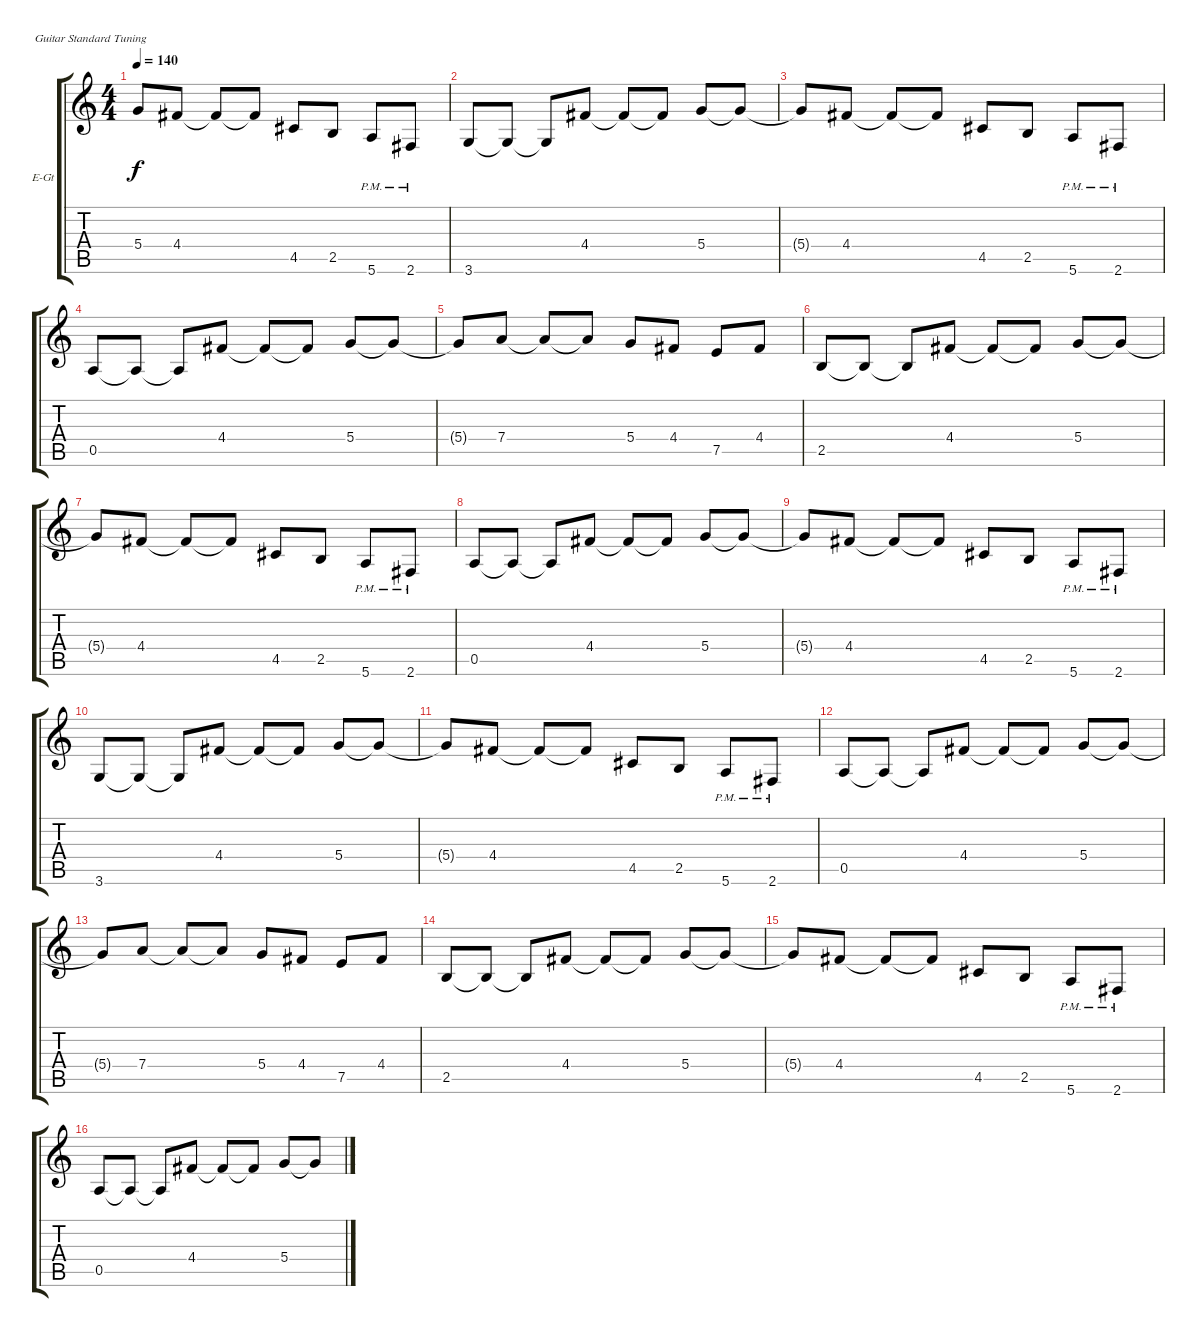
\defaultSystemsLayout 4
\bracketExtendMode groupsimilarinstruments
\firstSystemTrackNameOrientation horizontal
\otherSystemsTrackNameOrientation horizontal
\track ("Electric Guitar" "E-Gt") {instrument distortionguitar}
\staff {score tabs}
\tuning (E4 B3 G3 D3 A2 E2)
\ts (4 4)
\tempo 140
\clef g2
\ks c
5.4{t}.8{dy f} 4.4.8 4.4{t}.8 4.4{t}.8 4.5.8 2.5.8 5.6{pm}.8 2.6{pm}.8 |
3.6.8 3.6{t}.8 3.6{t}.8 4.4.8 4.4{t}.8 4.4{t}.8 5.4.8 5.4{t}.8 |
5.4{t}.8 4.4.8 4.4{t}.8 4.4{t}.8 4.5.8 2.5.8 5.6{pm}.8 2.6{pm}.8 |
0.5.8 0.5{t}.8 0.5{t}.8 4.4.8 4.4{t}.8 4.4{t}.8 5.4.8 5.4{t}.8 |
5.4{t}.8 7.4.8 7.4{t}.8 7.4{t}.8 5.4.8 4.4.8 7.5.8 4.4.8 |
2.5.8 2.5{t}.8 2.5{t}.8 4.4.8 4.4{t}.8 4.4{t}.8 5.4.8 5.4{t}.8 |
5.4{t}.8 4.4.8 4.4{t}.8 4.4{t}.8 4.5.8 2.5.8 5.6{pm}.8 2.6{pm}.8 |
0.5.8 0.5{t}.8 0.5{t}.8 4.4.8 4.4{t}.8 4.4{t}.8 5.4.8 5.4{t}.8 |
5.4{t}.8 4.4.8 4.4{t}.8 4.4{t}.8 4.5.8 2.5.8 5.6{pm}.8 2.6{pm}.8 |
3.6.8 3.6{t}.8 3.6{t}.8 4.4.8 4.4{t}.8 4.4{t}.8 5.4.8 5.4{t}.8 |
5.4{t}.8 4.4.8 4.4{t}.8 4.4{t}.8 4.5.8 2.5.8 5.6{pm}.8 2.6{pm}.8 |
0.5.8 0.5{t}.8 0.5{t}.8 4.4.8 4.4{t}.8 4.4{t}.8 5.4.8 5.4{t}.8 |
5.4{t}.8 7.4.8 7.4{t}.8 7.4{t}.8 5.4.8 4.4.8 7.5.8 4.4.8 |
2.5.8 2.5{t}.8 2.5{t}.8 4.4.8 4.4{t}.8 4.4{t}.8 5.4.8 5.4{t}.8 |
5.4{t}.8 4.4.8 4.4{t}.8 4.4{t}.8 4.5.8 2.5.8 5.6{pm}.8 2.6{pm}.8 |
0.5.8 0.5{t}.8 0.5{t}.8 4.4.8 4.4{t}.8 4.4{t}.8 5.4.8 5.4{t}.8
